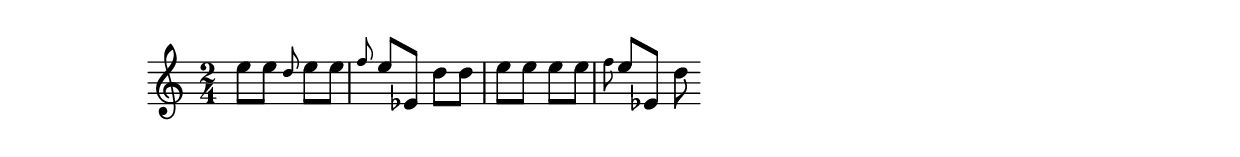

\version "2.2.0"
\header {

    texidoc ="Space from a normal note (or barline) to a grace note is
    smaller than to a normal note."
    
}

\score {
    \context Voice \notes
    { \time 2/4
      \relative c'' {
	  e8 e \grace d8 e e \grace f8 e es, d' d
	  e8 e e e \grace { \stemDown f8 \stemBoth } e es, d'

		  }  

    }
    \paper { raggedright = ##t}
    }

